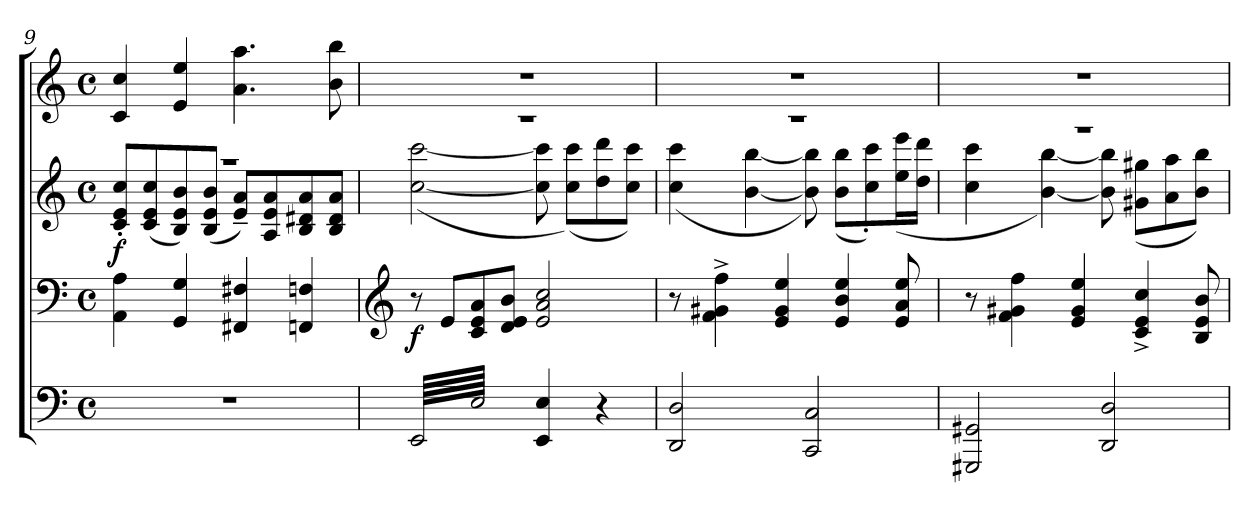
**kern	**kern	**kern	**dynam	**kern
*part3	*part2	*part2	*part2	*part1
*staff4	*staff3	*staff2	*staff2/3	*staff1
*clefF4	*clefF4	*clefG2	*	*clefG2
*k[]	*k[]	*k[]	*	*k[]
*M4/4	*M4/4	*M4/4	*	*M4/4
*met(c)	*met(c)	*met(c)	*	*met(c)
=9	=9	=9	=9	=9
*	*	*^	*	*
!	!	!	!	!LO:DY:b	!
1r	4AA\ 4A\	1r	8c/'> 8e/'> 8cc/'>L	f	4c/ 4cc/
.	.	.	(>8c/ 8e/ 8cc/	.	.
.	4GG/ 4G/	.	8B/ 8e/ 8b/)	.	4e/ 4ee/
.	.	.	(>8B/ 8e/ 8b/J	.	.
.	4FF#X/ 4F#X/	.	8e/~< 8a/~<L)	.	4.a\ 4.aa\
.	.	.	8A/ 8e/ 8a/	.	.
.	4FFn/ 4Fn/	.	8B/ 8d#X/ 8a/	.	.
.	.	.	8B/ 8d#/ 8a/J	.	8b\ 8bb\
=10	=10	=10	=10	=10	=10
*	*clefG2	*	*	*	*
!	!	!	!	!LO:DY:b=2	!
*tremolo	*	*	*	*	*
64EE/LLLL	8r	1r	(>[<2cc\ [>2ccc\	f	1r
64E/	.	.	.	.	.
64EE/	.	.	.	.	.
64E/	.	.	.	.	.
64EE/	.	.	.	.	.
64E/	.	.	.	.	.
64EE/	.	.	.	.	.
64E/	.	.	.	.	.
64EE/	8e/L	.	.	.	.
64E/	.	.	.	.	.
64EE/	.	.	.	.	.
64E/	.	.	.	.	.
64EE/	.	.	.	.	.
64E/	.	.	.	.	.
64EE/	.	.	.	.	.
64E/	.	.	.	.	.
64EE/	8c/ 8e/ 8a/	.	.	.	.
64E/	.	.	.	.	.
64EE/	.	.	.	.	.
64E/	.	.	.	.	.
64EE/	.	.	.	.	.
64E/	.	.	.	.	.
64EE/	.	.	.	.	.
64E/	.	.	.	.	.
64EE/	8d/ 8e/ 8b/J	.	.	.	.
64E/	.	.	.	.	.
64EE/	.	.	.	.	.
64E/	.	.	.	.	.
64EE/	.	.	.	.	.
64E/	.	.	.	.	.
64EE/	.	.	.	.	.
64E/JJJJ	.	.	.	.	.
*Xtremolo	*	*	*	*	*
4EE/ 4E/	2e/ 2a/ 2cc/	.	8cc\] 8ccc\]	.	.
.	.	.	.	.	.
.	.	.	.	.	.
.	.	.	.	.	.
.	.	.	.	.	.
.	.	.	.	.	.
.	.	.	.	.	.
.	.	.	.	.	.
.	.	.	(>8cc\ 8ccc\L)	.	.
.	.	.	.	.	.
.	.	.	.	.	.
.	.	.	.	.	.
.	.	.	.	.	.
.	.	.	.	.	.
.	.	.	.	.	.
.	.	.	.	.	.
4r	.	.	8dd\ 8ddd\	.	.
.	.	.	8cc\ 8ccc\J)	.	.
=11	=11	=11	=11	=11	=11
2DD/ 2D/	8r	1r	(>4cc\ 4ccc\	.	1r
.	4f\^> 4g#X\^> 4ff\^>	.	.	.	.
.	.	.	[<4b\ [>4bb\	.	.
.	4e/ 4g#/ 4ee/	.	.	.	.
2CC/ 2C/	.	.	8b\] 8bb\])	.	.
.	4e/ 4b/ 4ee/	.	(>8b\ 8bb\L	.	.
.	.	.	8cc\'> 8ccc\'>)	.	.
.	8e/ 8a/ 8ee/	.	(>16ee\ 16eee\L	.	.
.	.	.	16dd\ 16ddd\JJ	.	.
=12	=12	=12	=12	=12	=12
2GGG#X/ 2GG#X/	8r	1r	4cc\ 4ccc\	.	1r
.	4f\ 4g#X\ 4ff\	.	.	.	.
.	.	.	[<4b\ [>4bb\)	.	.
.	4e/ 4g#/ 4ee/	.	.	.	.
2DD/ 2D/	.	.	8b\] 8bb\]	.	.
.	4c/^> 4e/^> 4cc/^>	.	(>8g#X\ 8gg#X\L	.	.
.	.	.	8a\ 8aa\	.	.
.	8B/ 8e/ 8b/	.	8b\ 8bb\J)	.	.
*	*	*v	*v	*	*
=	=	=	=	=
*-	*-	*-	*-	*-
